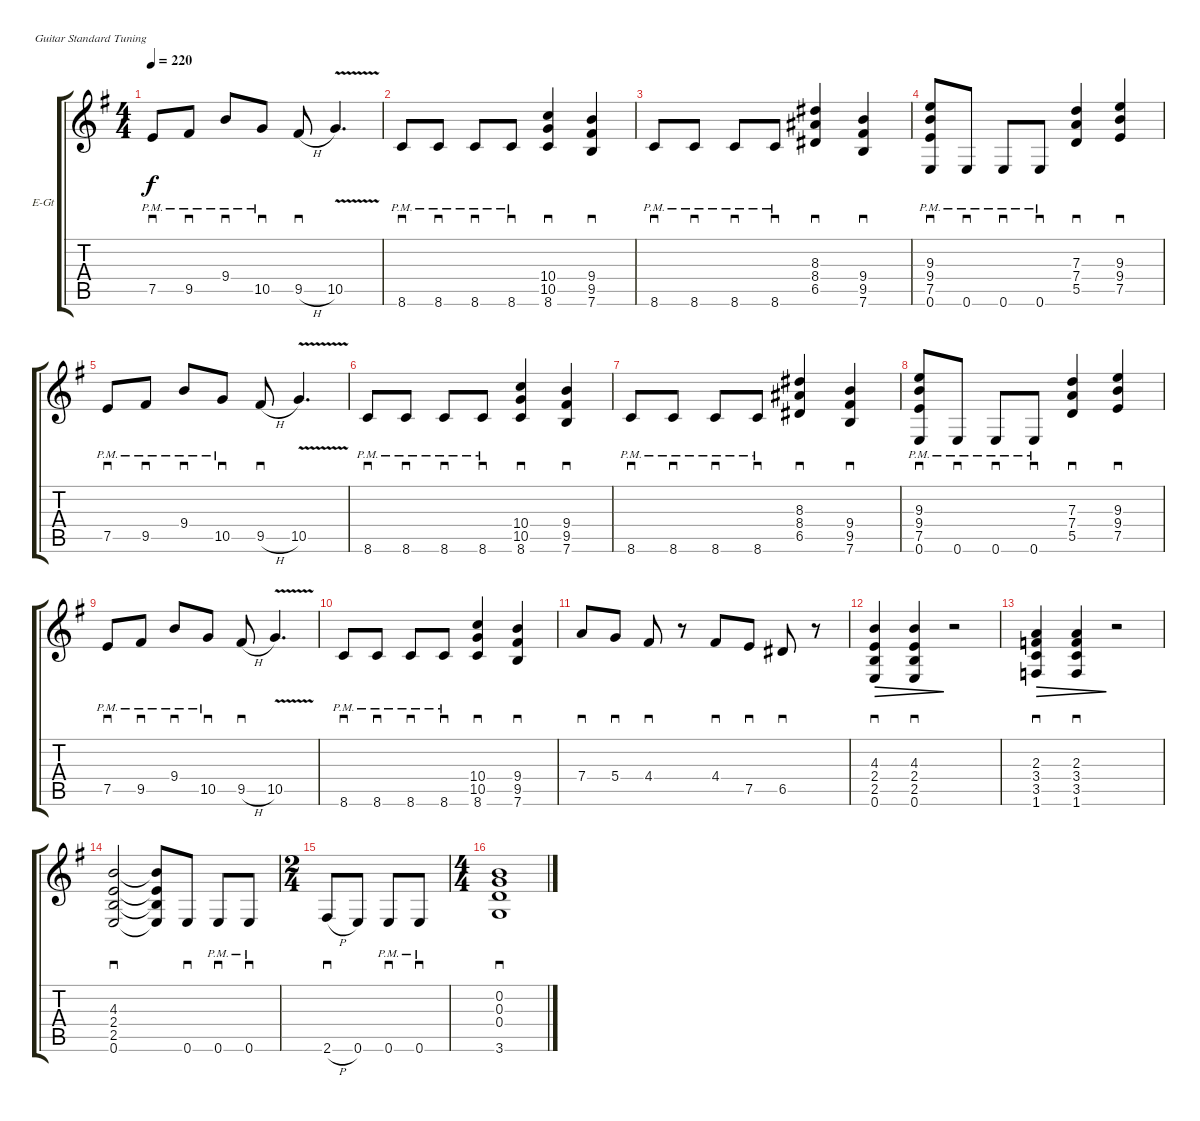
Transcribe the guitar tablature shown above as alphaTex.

\defaultSystemsLayout 4
\bracketExtendMode groupsimilarinstruments
\firstSystemTrackNameOrientation horizontal
\otherSystemsTrackNameOrientation horizontal
\chordDiagramsInScore
\track ("Kirk H." "E-Gt") {instrument overdrivenguitar}
\staff {score tabs}
\tuning (E4 B3 G3 D3 A2 E2)
\ts (4 4)
\tempo 220
\clef g2
\scale
0.333333
\ks g
7.5{pm}.8{sd dy f} 9.5{pm}.8{sd} 9.4{pm}.8{sd} 10.5{pm}.8{sd} 9.5{h}.8{sd} 10.5{v}.4{d} |
\scale
0.333333 8.6{pm}.8{sd} 8.6{pm}.8{sd} 8.6{pm}.8{sd} 8.6{pm}.8{sd} (8.6 10.5 10.4).4{sd} (7.6 9.5 9.4).4{sd} |
\scale
0.333333 8.6{pm}.8{sd} 8.6{pm}.8{sd} 8.6{pm}.8{sd} 8.6{pm}.8{sd} (6.5 8.4 8.3).4{sd} (7.6 9.5 9.4).4{sd} |
\scale
0.333333 (0.6{pm} 7.5 9.4 9.3).8{sd} 0.6{pm}.8{sd} 0.6{pm}.8{sd} 0.6{pm}.8{sd} (5.5 7.4 7.3).4{sd} (7.5 9.4 9.3).4{sd} |
\scale
0.333333 7.5{pm}.8{sd} 9.5{pm}.8{sd} 9.4{pm}.8{sd} 10.5{pm}.8{sd} 9.5{h}.8{sd} 10.5{v}.4{d} |
\scale
0.333333 8.6{pm}.8{sd} 8.6{pm}.8{sd} 8.6{pm}.8{sd} 8.6{pm}.8{sd} (8.6 10.5 10.4).4{sd} (7.6 9.5 9.4).4{sd} |
\scale
0.333333 8.6{pm}.8{sd} 8.6{pm}.8{sd} 8.6{pm}.8{sd} 8.6{pm}.8{sd} (6.5 8.4 8.3).4{sd} (7.6 9.5 9.4).4{sd} |
\scale
0.333333 (0.6{pm} 7.5 9.4 9.3).8{sd} 0.6{pm}.8{sd} 0.6{pm}.8{sd} 0.6{pm}.8{sd} (5.5 7.4 7.3).4{sd} (7.5 9.4 9.3).4{sd} |
\scale
0.333333 7.5{pm}.8{sd} 9.5{pm}.8{sd} 9.4{pm}.8{sd} 10.5{pm}.8{sd} 9.5{h}.8{sd} 10.5{v}.4{d} |
\scale
0.333333 8.6{pm}.8{sd} 8.6{pm}.8{sd} 8.6{pm}.8{sd} 8.6{pm}.8{sd} (8.6 10.5 10.4).4{sd} (7.6 9.5 9.4).4{sd} |
\scale
0.333333 7.4.8{sd} 5.4.8{sd} 4.4.8{sd} r.8 4.4.8{sd} 7.5.8{sd} 6.5.8{sd} r.8 |
\scale
0.333333 (0.6 2.5 2.4 4.3).4{sd dec} (0.6 2.5 2.4 4.3).4{sd dec} r.2 |
\scale
0.333333 (1.6 3.5 3.4 2.3).4{sd dec} (1.6 3.5 3.4 2.3).4{sd dec} r.2 |
\scale
0.208191 (0.6 2.5 2.4 4.3).2{sd} (0.6{t} 2.5{t} 2.4{t} 4.3{t}).8 0.6.8{sd} 0.6{pm}.8{sd} 0.6{pm}.8{sd} |
\ts (2 4)
\scale
0.395904 2.6{h}.8{sd} 0.6.8 0.6{pm}.8{sd} 0.6{pm}.8{sd} |
\ts (4 4)
\scale
0.395904 (3.6 0.4 0.3 0.2).1{sd}
